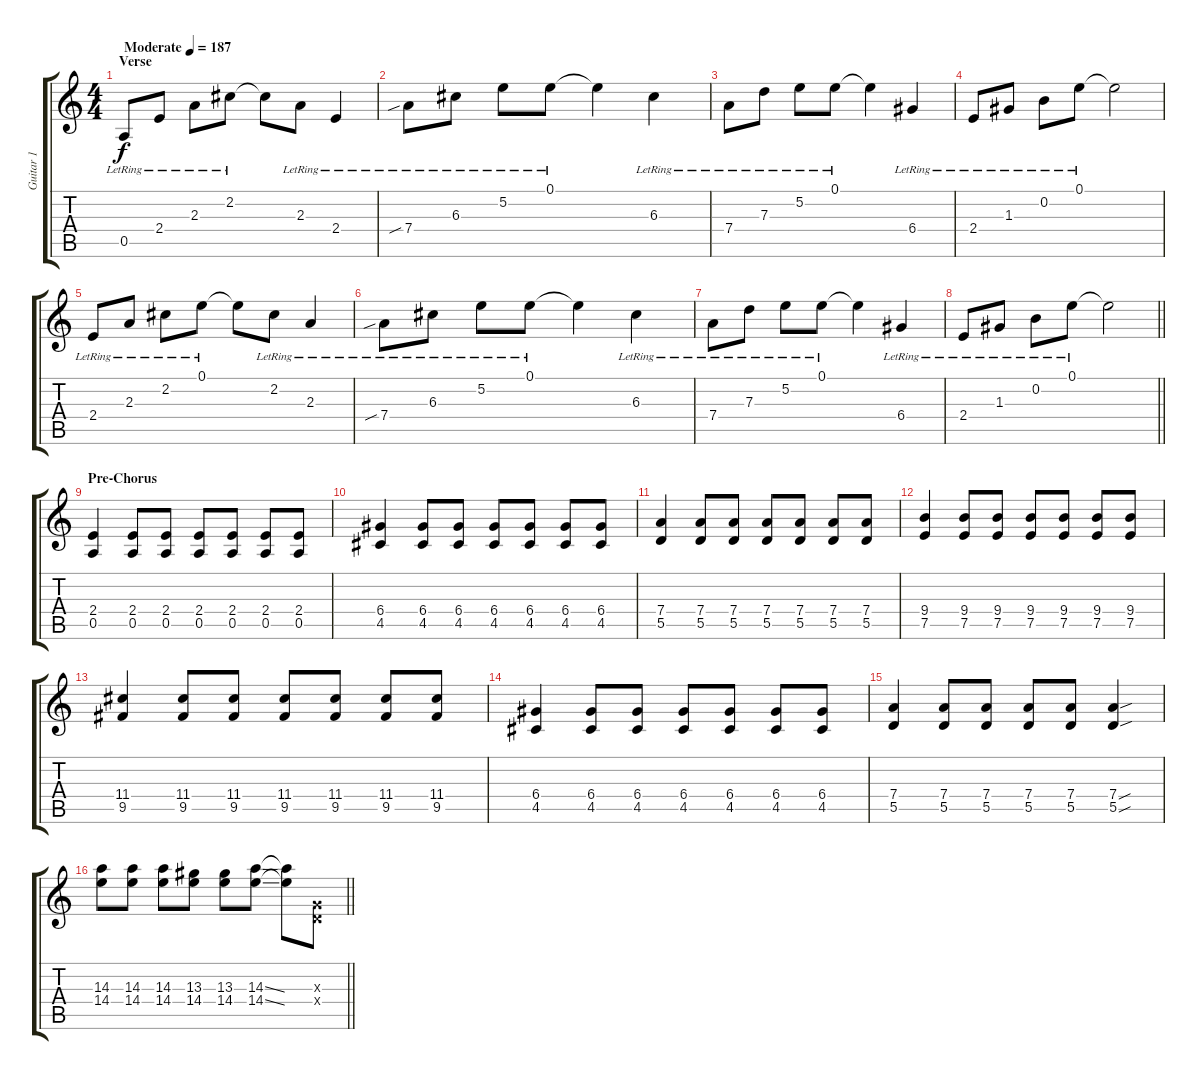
\track ("Guitar 1" "Guitar 1") {instrument overdrivenguitar}
\staff {score tabs}
\tuning (E4 B3 G3 D3 A2 E2) {hide}
\ts (4 4)
\section ("" "Verse")
\tempo (187 "Moderate")
\clef g2
\ks c
0.5{lr}.8{dy f instrument electricguitarclean} 2.4{lr}.8 2.3{lr}.8 2.2{lr}.8 2.2{t}.8 2.3{lr}.8 2.4{lr}.4 |
7.4{sib lr}.8 6.3{lr}.8 5.2{lr}.8 0.1{lr}.8 0.1{t}.4 6.3{lr}.4 |
7.4{lr}.8 7.3{lr}.8 5.2{lr}.8 0.1{lr}.8 0.1{t}.4 6.4{lr}.4 |
2.4{lr}.8 1.3{lr}.8 0.2{lr}.8 0.1{lr}.8 0.1{t}.2 |
2.4{lr}.8 2.3{lr}.8 2.2{lr}.8 0.1{lr}.8 0.1{t}.8 2.2{lr}.8 2.3{lr}.4 |
7.4{sib lr}.8 6.3{lr}.8 5.2{lr}.8 0.1{lr}.8 0.1{t}.4 6.3{lr}.4 |
7.4{lr}.8 7.3{lr}.8 5.2{lr}.8 0.1{lr}.8 0.1{t}.4 6.4{lr}.4 |
\barLineRight lightlight
2.4{lr}.8 1.3{lr}.8 0.2{lr}.8 0.1{lr}.8 0.1{t}.2 |
\section ("" "Pre-Chorus")
(2.4 0.5).4{volume 13 instrument overdrivenguitar} (2.4 0.5).8 (2.4 0.5).8 (2.4 0.5).8 (2.4 0.5).8 (2.4 0.5).8 (2.4 0.5).8 |
(6.4 4.5).4 (6.4 4.5).8 (6.4 4.5).8 (6.4 4.5).8 (6.4 4.5).8 (6.4 4.5).8 (6.4 4.5).8 |
(7.4 5.5).4 (7.4 5.5).8 (7.4 5.5).8 (7.4 5.5).8 (7.4 5.5).8 (7.4 5.5).8 (7.4 5.5).8 |
(9.4 7.5).4 (9.4 7.5).8 (9.4 7.5).8 (9.4 7.5).8 (9.4 7.5).8 (9.4 7.5).8 (9.4 7.5).8 |
(11.4 9.5).4 (11.4 9.5).8 (11.4 9.5).8 (11.4 9.5).8 (11.4 9.5).8 (11.4 9.5).8 (11.4 9.5).8 |
(6.4 4.5).4 (6.4 4.5).8 (6.4 4.5).8 (6.4 4.5).8 (6.4 4.5).8 (6.4 4.5).8 (6.4 4.5).8 |
(7.4 5.5).4 (7.4 5.5).8 (7.4 5.5).8 (7.4 5.5).8 (7.4 5.5).8 (7.4{sou} 5.5{sou}).4 |
\barLineRight lightlight
(14.3 14.4).8 (14.3 14.4).8 (14.3 14.4).8 (13.3 14.4).8 (13.3 14.4).8 (14.3{ss} 14.4{ss}).8 (14.3{t} 14.4{t}).8 (0.3{x} 0.4{x}).8
